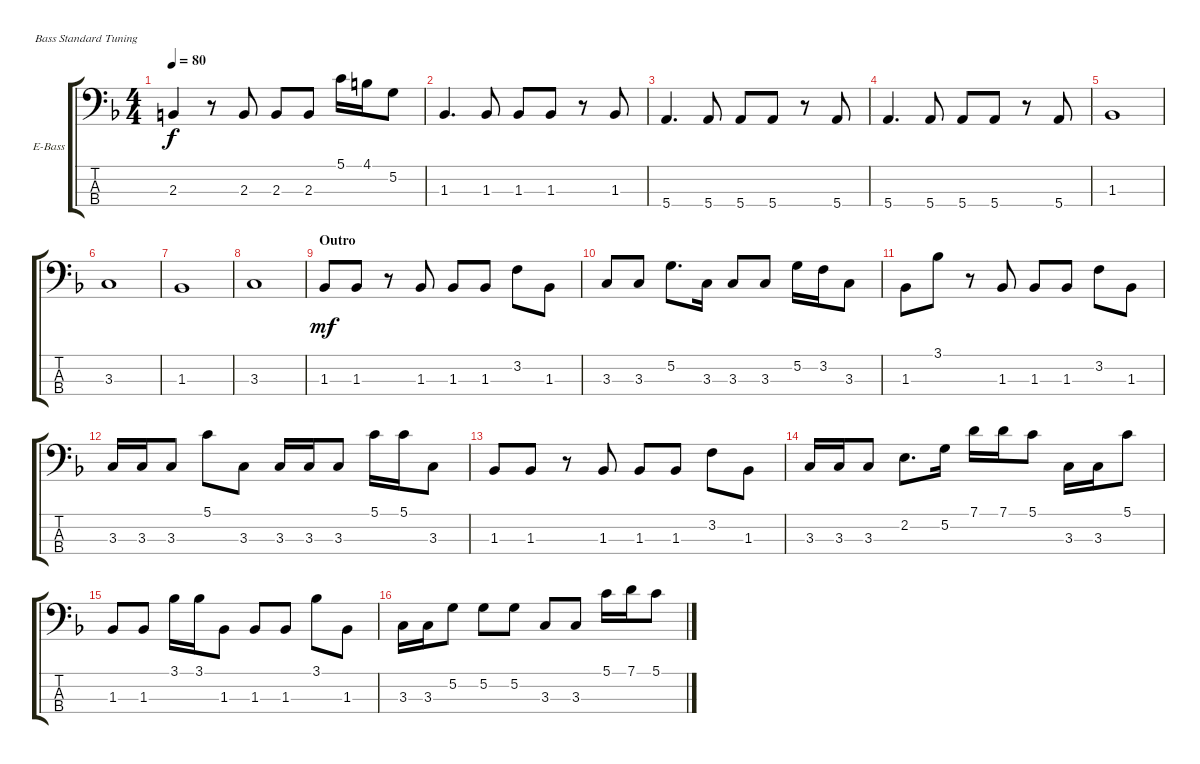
\defaultSystemsLayout 4
\bracketExtendMode groupsimilarinstruments
\firstSystemTrackNameOrientation horizontal
\otherSystemsTrackNameOrientation horizontal
\track ("Electric Bass" "E-Bass") {instrument electricbassfinger}
\staff {score tabs}
\tuning (G2 D2 A1 E1)
\ts (4 4)
\tempo 80
\clef f4
\ks f
2.3.4{dy f} r.8 2.3.8 2.3.8 2.3.8 5.1.16 4.1.16 5.2.8 |
1.3.4{d} 1.3.8 1.3.8 1.3.8 r.8 1.3.8 |
5.4.4{d} 5.4.8 5.4.8 5.4.8 r.8 5.4.8 |
5.4.4{d} 5.4.8 5.4.8 5.4.8 r.8 5.4.8 |
1.3.1 |
3.3.1 |
1.3.1 |
3.3.1 |
\section ("" "Outro")
1.3.8{dy mf} 1.3.8 r.8 1.3.8 1.3.8 1.3.8 3.2.8 1.3.8 |
3.3.8 3.3.8 5.2.8{d} 3.3.16 3.3.8 3.3.8 5.2.16 3.2.16 3.3.8 |
1.3.8 3.1.8 r.8 1.3.8 1.3.8 1.3.8 3.2.8 1.3.8 |
3.3.16 3.3.16 3.3.8 5.1.8 3.3.8 3.3.16 3.3.16 3.3.8 5.1.16 5.1.16 3.3.8 |
1.3.8 1.3.8 r.8 1.3.8 1.3.8 1.3.8 3.2.8 1.3.8 |
3.3.16 3.3.16 3.3.8 2.2.8{d} 5.2.16 7.1.16 7.1.16 5.1.8 3.3.16 3.3.16 5.1.8 |
1.3.8 1.3.8 3.1.16 3.1.16 1.3.8 1.3.8 1.3.8 3.1.8 1.3.8 |
3.3.16 3.3.16 5.2.8 5.2.8 5.2.8 3.3.8 3.3.8 5.1.16 7.1.16 5.1.8
